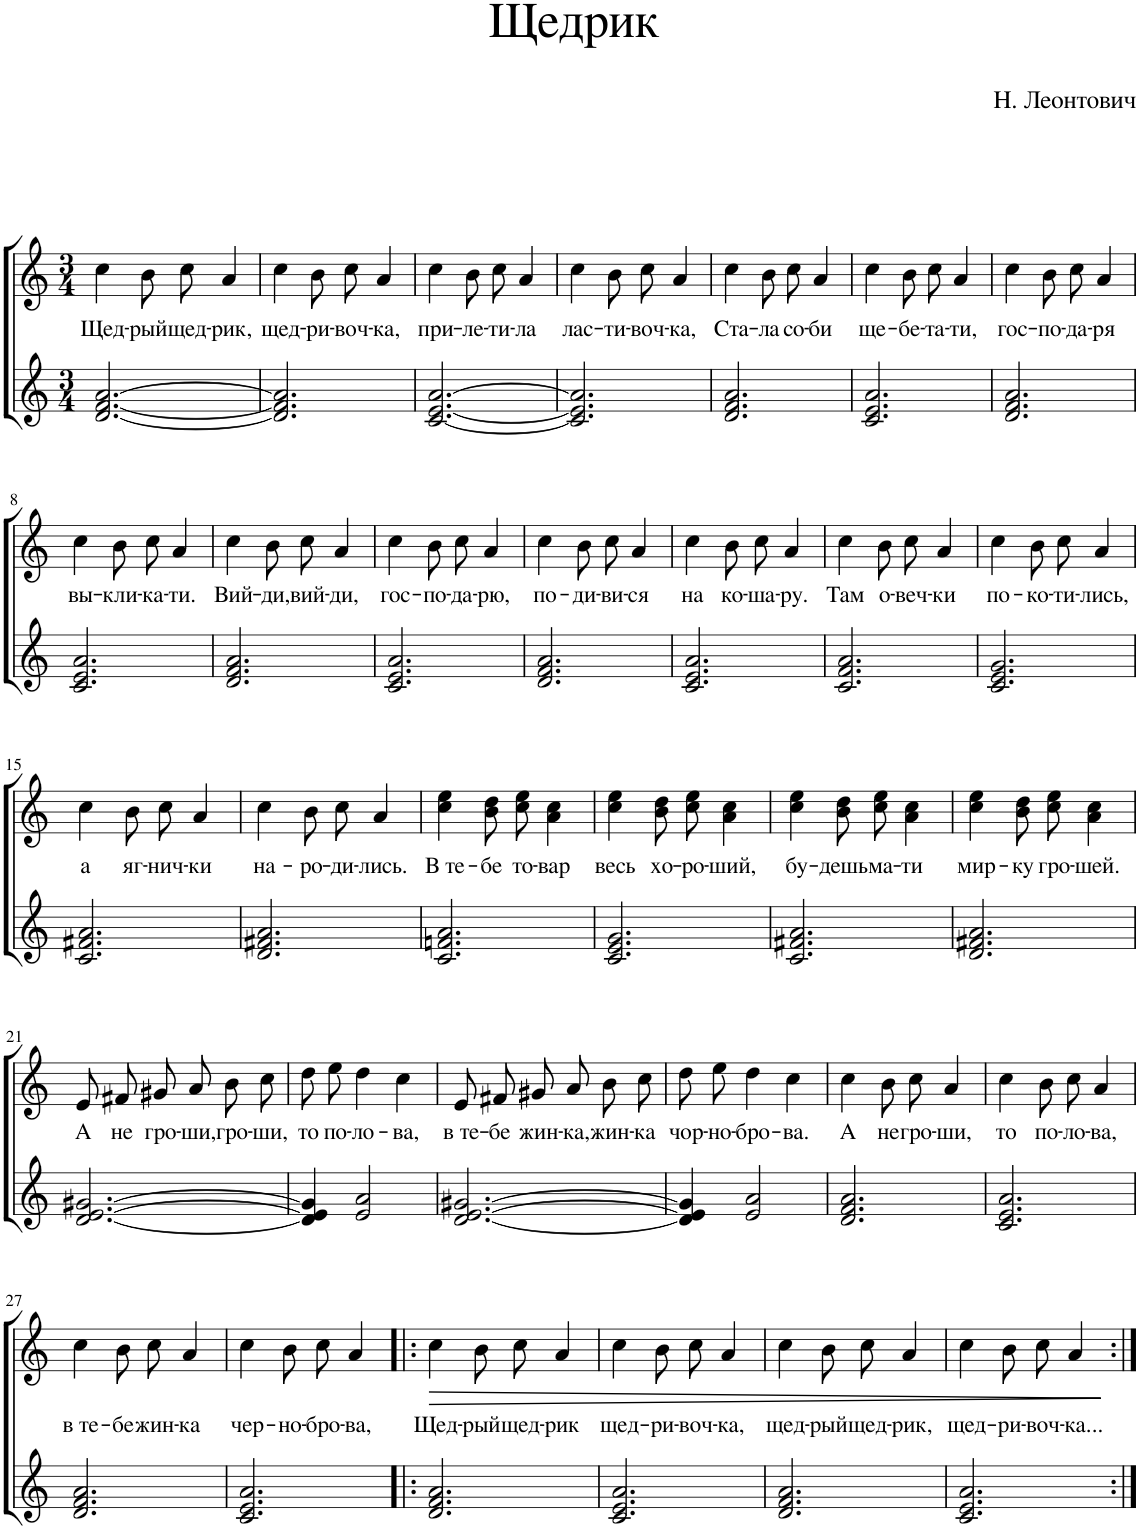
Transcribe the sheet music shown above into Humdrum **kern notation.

**kern	**kern	**text	**dynam
*part2	*part1	*part1	*part1
*staff2	*staff1	*staff1	*staff1
*I"Голос	*I"Голос	*	*
*clefG2	*clefG2	*	*
*k[]	*k[]	*	*
*M3/4	*M3/4	*	*
=1	=1	=1	=1
!	!	!LO:LY:b	!
[2.d/ [2.f/ [2.a/	4cc\	Щед-	.
!	!	!LO:LY:b	!
.	8b\L	-рый	.
!	!	!LO:LY:b	!
.	8cc\J	щед-	.
!	!	!LO:LY:b	!
.	4a/	-рик,	.
=2	=2	=2	=2
!	!	!LO:LY:b	!
2.d/] 2.f/] 2.a/]	4cc\	щед-	.
!	!	!LO:LY:b	!
.	8b\L	-ри-	.
!	!	!LO:LY:b	!
.	8cc\J	-воч-	.
!	!	!LO:LY:b	!
.	4a/	-ка,	.
=3	=3	=3	=3
!	!	!LO:LY:b	!
[2.c/ [2.e/ [2.a/	4cc\	при-	.
!	!	!LO:LY:b	!
.	8b\L	-ле-	.
!	!	!LO:LY:b	!
.	8cc\J	-ти-	.
!	!	!LO:LY:b	!
.	4a/	-ла	.
=4	=4	=4	=4
!	!	!LO:LY:b	!
2.c/] 2.e/] 2.a/]	4cc\	лас-	.
!	!	!LO:LY:b	!
.	8b\L	-ти-	.
!	!	!LO:LY:b	!
.	8cc\J	-воч-	.
!	!	!LO:LY:b	!
.	4a/	-ка,	.
=5	=5	=5	=5
!	!	!LO:LY:b	!
2.d/ 2.f/ 2.a/	4cc\	Ста-	.
!	!	!LO:LY:b	!
.	8b\L	-ла	.
!	!	!LO:LY:b	!
.	8cc\J	со-	.
!	!	!LO:LY:b	!
.	4a/	-би	.
=6	=6	=6	=6
!	!	!LO:LY:b	!
2.c/ 2.e/ 2.a/	4cc\	ще-	.
!	!	!LO:LY:b	!
.	8b\L	-бе-	.
!	!	!LO:LY:b	!
.	8cc\J	-та-	.
!	!	!LO:LY:b	!
.	4a/	-ти,	.
=7	=7	=7	=7
!	!	!LO:LY:b	!
2.d/ 2.f/ 2.a/	4cc\	гос-	.
!	!	!LO:LY:b	!
.	8b\L	-по-	.
!	!	!LO:LY:b	!
.	8cc\J	-да-	.
!	!	!LO:LY:b	!
.	4a/	-ря	.
!!LO:LB:g=z
=8	=8	=8	=8
!	!	!LO:LY:b	!
2.c/ 2.e/ 2.a/	4cc\	вы-	.
!	!	!LO:LY:b	!
.	8b\L	-кли-	.
!	!	!LO:LY:b	!
.	8cc\J	-ка-	.
!	!	!LO:LY:b	!
.	4a/	-ти.	.
=9	=9	=9	=9
!	!	!LO:LY:b	!
2.d/ 2.f/ 2.a/	4cc\	Вий-	.
!	!	!LO:LY:b	!
.	8b\L	-ди,	.
!	!	!LO:LY:b	!
.	8cc\J	вий-	.
!	!	!LO:LY:b	!
.	4a/	-ди,	.
=10	=10	=10	=10
!	!	!LO:LY:b	!
2.c/ 2.e/ 2.a/	4cc\	гос-	.
!	!	!LO:LY:b	!
.	8b\L	-по-	.
!	!	!LO:LY:b	!
.	8cc\J	-да-	.
!	!	!LO:LY:b	!
.	4a/	-рю,	.
=11	=11	=11	=11
!	!	!LO:LY:b	!
2.d/ 2.f/ 2.a/	4cc\	по-	.
!	!	!LO:LY:b	!
.	8b\L	-ди-	.
!	!	!LO:LY:b	!
.	8cc\J	-ви-	.
!	!	!LO:LY:b	!
.	4a/	-ся	.
=12	=12	=12	=12
!	!	!LO:LY:b	!
2.c/ 2.e/ 2.a/	4cc\	на	.
!	!	!LO:LY:b	!
.	8b\L	ко-	.
!	!	!LO:LY:b	!
.	8cc\J	-ша-	.
!	!	!LO:LY:b	!
.	4a/	-ру.	.
=13	=13	=13	=13
!	!	!LO:LY:b	!
2.c/ 2.f/ 2.a/	4cc\	Там	.
!	!	!LO:LY:b	!
.	8b\L	о-	.
!	!	!LO:LY:b	!
.	8cc\J	-веч-	.
!	!	!LO:LY:b	!
.	4a/	-ки	.
=14	=14	=14	=14
!	!	!LO:LY:b	!
2.c/ 2.e/ 2.g/	4cc\	по-	.
!	!	!LO:LY:b	!
.	8b\L	-ко-	.
!	!	!LO:LY:b	!
.	8cc\J	-ти-	.
!	!	!LO:LY:b	!
.	4a/	-лись,	.
!!LO:LB:g=z
=15	=15	=15	=15
!	!	!LO:LY:b	!
2.c/ 2.f#X/ 2.a/	4cc\	а	.
!	!	!LO:LY:b	!
.	8b\L	яг-	.
!	!	!LO:LY:b	!
.	8cc\J	-нич-	.
!	!	!LO:LY:b	!
.	4a/	-ки	.
=16	=16	=16	=16
!	!	!LO:LY:b	!
2.d/ 2.f#X/ 2.a/	4cc\	на-	.
!	!	!LO:LY:b	!
.	8b\L	-ро-	.
!	!	!LO:LY:b	!
.	8cc\J	-ди-	.
!	!	!LO:LY:b	!
.	4a/	-лись.	.
=17	=17	=17	=17
!	!	!LO:LY:b	!
2.c/ 2.fn/ 2.a/	4cc\ 4ee\	В те-	.
!	!	!LO:LY:b	!
.	8b\ 8dd\L	-бе	.
!	!	!LO:LY:b	!
.	8cc\ 8ee\J	то-	.
!	!	!LO:LY:b	!
.	4a\ 4cc\	-вар	.
=18	=18	=18	=18
!	!	!LO:LY:b	!
2.c/ 2.e/ 2.g/	4cc\ 4ee\	весь	.
!	!	!LO:LY:b	!
.	8b\ 8dd\L	хо-	.
!	!	!LO:LY:b	!
.	8cc\ 8ee\J	-ро-	.
!	!	!LO:LY:b	!
.	4a\ 4cc\	-ший,	.
=19	=19	=19	=19
!	!	!LO:LY:b	!
2.c/ 2.f#X/ 2.a/	4cc\ 4ee\	бу-	.
!	!	!LO:LY:b	!
.	8b\ 8dd\L	-дешь	.
!	!	!LO:LY:b	!
.	8cc\ 8ee\J	ма-	.
!	!	!LO:LY:b	!
.	4a\ 4cc\	-ти	.
=20	=20	=20	=20
!	!	!LO:LY:b	!
2.d/ 2.f#X/ 2.a/	4cc\ 4ee\	мир-	.
!	!	!LO:LY:b	!
.	8b\ 8dd\L	-ку	.
!	!	!LO:LY:b	!
.	8cc\ 8ee\J	гро-	.
!	!	!LO:LY:b	!
.	4a\ 4cc\	-шей.	.
!!LO:LB:g=z
=21	=21	=21	=21
!	!	!LO:LY:b	!
[2.d/ [2.e/ [2.g#X/	8e/L	А	.
!	!	!LO:LY:b	!
.	8f#X/J	не	.
!	!	!LO:LY:b	!
.	8g#X/L	гро-	.
!	!	!LO:LY:b	!
.	8a/J	-ши,	.
!	!	!LO:LY:b	!
.	8b\L	гро-	.
!	!	!LO:LY:b	!
.	8cc\J	-ши,	.
=22	=22	=22	=22
!	!	!LO:LY:b	!
4d/] 4e/] 4g#/]	8dd\L	то	.
!	!	!LO:LY:b	!
.	8ee\J	по-	.
!	!	!LO:LY:b	!
2e/ 2a/	4dd\	-ло-	.
!	!	!LO:LY:b	!
.	4cc\	-ва,	.
=23	=23	=23	=23
!	!	!LO:LY:b	!
[2.d/ [2.e/ [2.g#X/	8e/L	в те-	.
!	!	!LO:LY:b	!
.	8f#X/J	-бе	.
!	!	!LO:LY:b	!
.	8g#X/L	жин-	.
!	!	!LO:LY:b	!
.	8a/J	-ка,	.
!	!	!LO:LY:b	!
.	8b\L	жин-	.
!	!	!LO:LY:b	!
.	8cc\J	-ка	.
=24	=24	=24	=24
!	!	!LO:LY:b	!
4d/] 4e/] 4g#/]	8dd\L	чор-	.
!	!	!LO:LY:b	!
.	8ee\J	-но-	.
!	!	!LO:LY:b	!
2e/ 2a/	4dd\	-бро-	.
!	!	!LO:LY:b	!
.	4cc\	-ва.	.
=25	=25	=25	=25
!	!	!LO:LY:b	!
2.d/ 2.f/ 2.a/	4cc\	А	.
!	!	!LO:LY:b	!
.	8b\L	не	.
!	!	!LO:LY:b	!
.	8cc\J	гро-	.
!	!	!LO:LY:b	!
.	4a/	-ши,	.
=26	=26	=26	=26
!	!	!LO:LY:b	!
2.c/ 2.e/ 2.a/	4cc\	то	.
!	!	!LO:LY:b	!
.	8b\L	по-	.
!	!	!LO:LY:b	!
.	8cc\J	-ло-	.
!	!	!LO:LY:b	!
.	4a/	-ва,	.
!!LO:LB:g=z
=27	=27	=27	=27
!	!	!LO:LY:b	!
2.d/ 2.f/ 2.a/	4cc\	в те-	.
!	!	!LO:LY:b	!
.	8b\L	-бе	.
!	!	!LO:LY:b	!
.	8cc\J	жин-	.
!	!	!LO:LY:b	!
.	4a/	-ка	.
=28	=28	=28	=28
!	!	!LO:LY:b	!
2.c/ 2.e/ 2.a/	4cc\	чер-	.
!	!	!LO:LY:b	!
.	8b\L	-но-	.
!	!	!LO:LY:b	!
.	8cc\J	-бро-	.
!	!	!LO:LY:b	!
.	4a/	-ва,	.
=29!|:	=29!|:	=29!|:	=29!|:
!	!	!LO:LY:b	!LO:HP:b
2.d/ 2.f/ 2.a/	4cc\	Щед-	>
!	!	!LO:LY:b	!
.	8b\L	-рый	.
!	!	!LO:LY:b	!
.	8cc\J	щед-	.
!	!	!LO:LY:b	!
.	4a/	-рик	.
=30	=30	=30	=30
!	!	!LO:LY:b	!
2.c/ 2.e/ 2.a/	4cc\	щед-	.
!	!	!LO:LY:b	!
.	8b\L	-ри-	.
!	!	!LO:LY:b	!
.	8cc\J	-воч-	.
!	!	!LO:LY:b	!
.	4a/	-ка,	.
=31	=31	=31	=31
!	!	!LO:LY:b	!
2.d/ 2.f/ 2.a/	4cc\	щед-	.
!	!	!LO:LY:b	!
.	8b\L	-рый	.
!	!	!LO:LY:b	!
.	8cc\J	щед-	.
!	!	!LO:LY:b	!
.	4a/	-рик,	.
=32	=32	=32	=32
!	!	!LO:LY:b	!
2.c/ 2.e/ 2.a/	4cc\	щед-	.
!	!	!LO:LY:b	!
.	8b\L	-ри-	.
!	!	!LO:LY:b	!
.	8cc\J	-воч-	.
!	!	!LO:LY:b	!
.	4a/	-ка...	.
.	.	.	]
=:|!	=:|!	=:|!	=:|!
*-	*-	*-	*-
